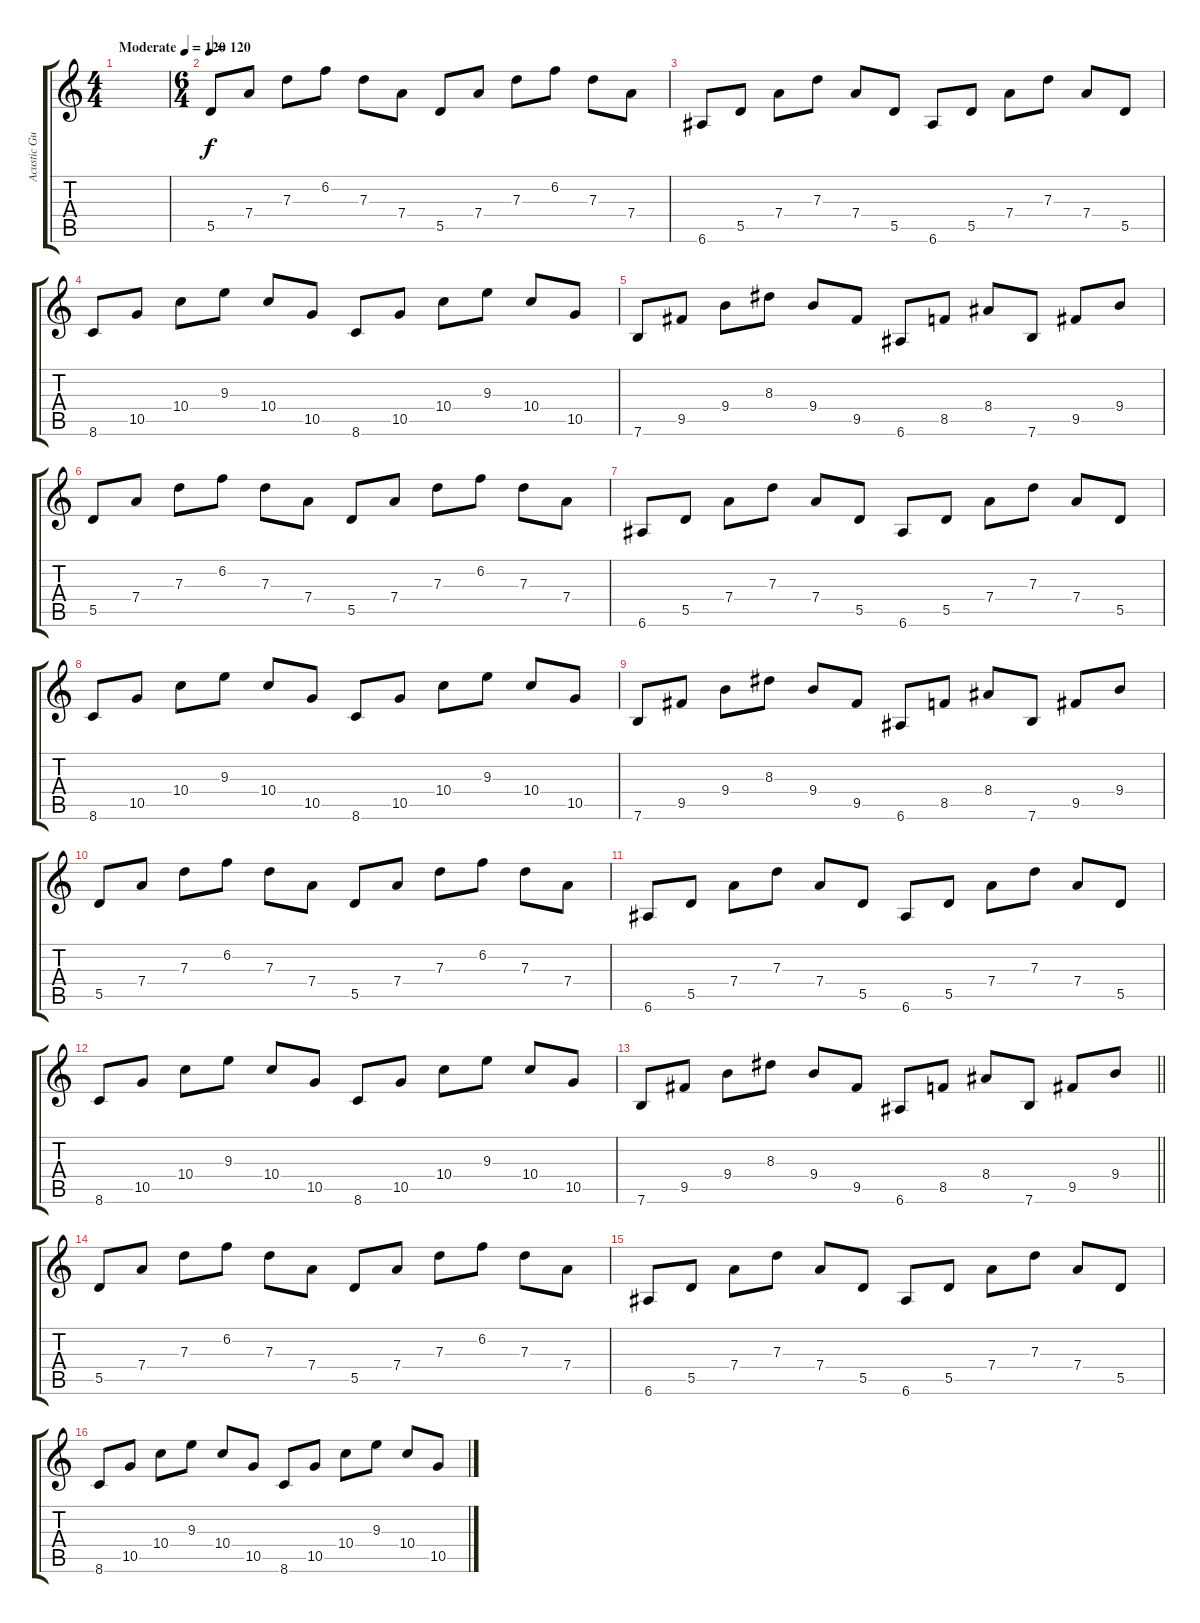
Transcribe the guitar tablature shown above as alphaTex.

\track ("Acustic Guitar" "Acustic Gu") {instrument acousticguitarnylon}
\staff {score tabs}
\tuning (E4 B3 G3 D3 A2 E2) {hide}
\ts (4 4)
\tempo (120 "Moderate")
\tempo 60
\tempo (120 "Moderate")
\clef g2
\ks c
|
\ts (6 4)
\tempo 120
5.5.8 7.4.8 7.3.8 6.2.8 7.3.8 7.4.8 5.5.8 7.4.8 7.3.8 6.2.8 7.3.8 7.4.8 |
6.6.8 5.5.8 7.4.8 7.3.8 7.4.8 5.5.8 6.6.8 5.5.8 7.4.8 7.3.8 7.4.8 5.5.8 |
8.6.8 10.5.8 10.4.8 9.3.8 10.4.8 10.5.8 8.6.8 10.5.8 10.4.8 9.3.8 10.4.8 10.5.8 |
7.6.8 9.5.8 9.4.8 8.3.8 9.4.8 9.5.8 6.6.8 8.5.8 8.4.8 7.6.8 9.5.8 9.4.8 |
5.5.8 7.4.8 7.3.8 6.2.8 7.3.8 7.4.8 5.5.8 7.4.8 7.3.8 6.2.8 7.3.8 7.4.8 |
6.6.8 5.5.8 7.4.8 7.3.8 7.4.8 5.5.8 6.6.8 5.5.8 7.4.8 7.3.8 7.4.8 5.5.8 |
8.6.8 10.5.8 10.4.8 9.3.8 10.4.8 10.5.8 8.6.8 10.5.8 10.4.8 9.3.8 10.4.8 10.5.8 |
7.6.8 9.5.8 9.4.8 8.3.8 9.4.8 9.5.8 6.6.8 8.5.8 8.4.8 7.6.8 9.5.8 9.4.8 |
5.5.8 7.4.8 7.3.8 6.2.8 7.3.8 7.4.8 5.5.8 7.4.8 7.3.8 6.2.8 7.3.8 7.4.8 |
6.6.8 5.5.8 7.4.8 7.3.8 7.4.8 5.5.8 6.6.8 5.5.8 7.4.8 7.3.8 7.4.8 5.5.8 |
8.6.8 10.5.8 10.4.8 9.3.8 10.4.8 10.5.8 8.6.8 10.5.8 10.4.8 9.3.8 10.4.8 10.5.8 |
\barLineRight lightlight
7.6.8 9.5.8 9.4.8 8.3.8 9.4.8 9.5.8 6.6.8 8.5.8 8.4.8 7.6.8 9.5.8 9.4.8 |
5.5.8 7.4.8 7.3.8 6.2.8 7.3.8 7.4.8 5.5.8 7.4.8 7.3.8 6.2.8 7.3.8 7.4.8 |
6.6.8 5.5.8 7.4.8 7.3.8 7.4.8 5.5.8 6.6.8 5.5.8 7.4.8 7.3.8 7.4.8 5.5.8 |
8.6.8 10.5.8 10.4.8 9.3.8 10.4.8 10.5.8 8.6.8 10.5.8 10.4.8 9.3.8 10.4.8 10.5.8
